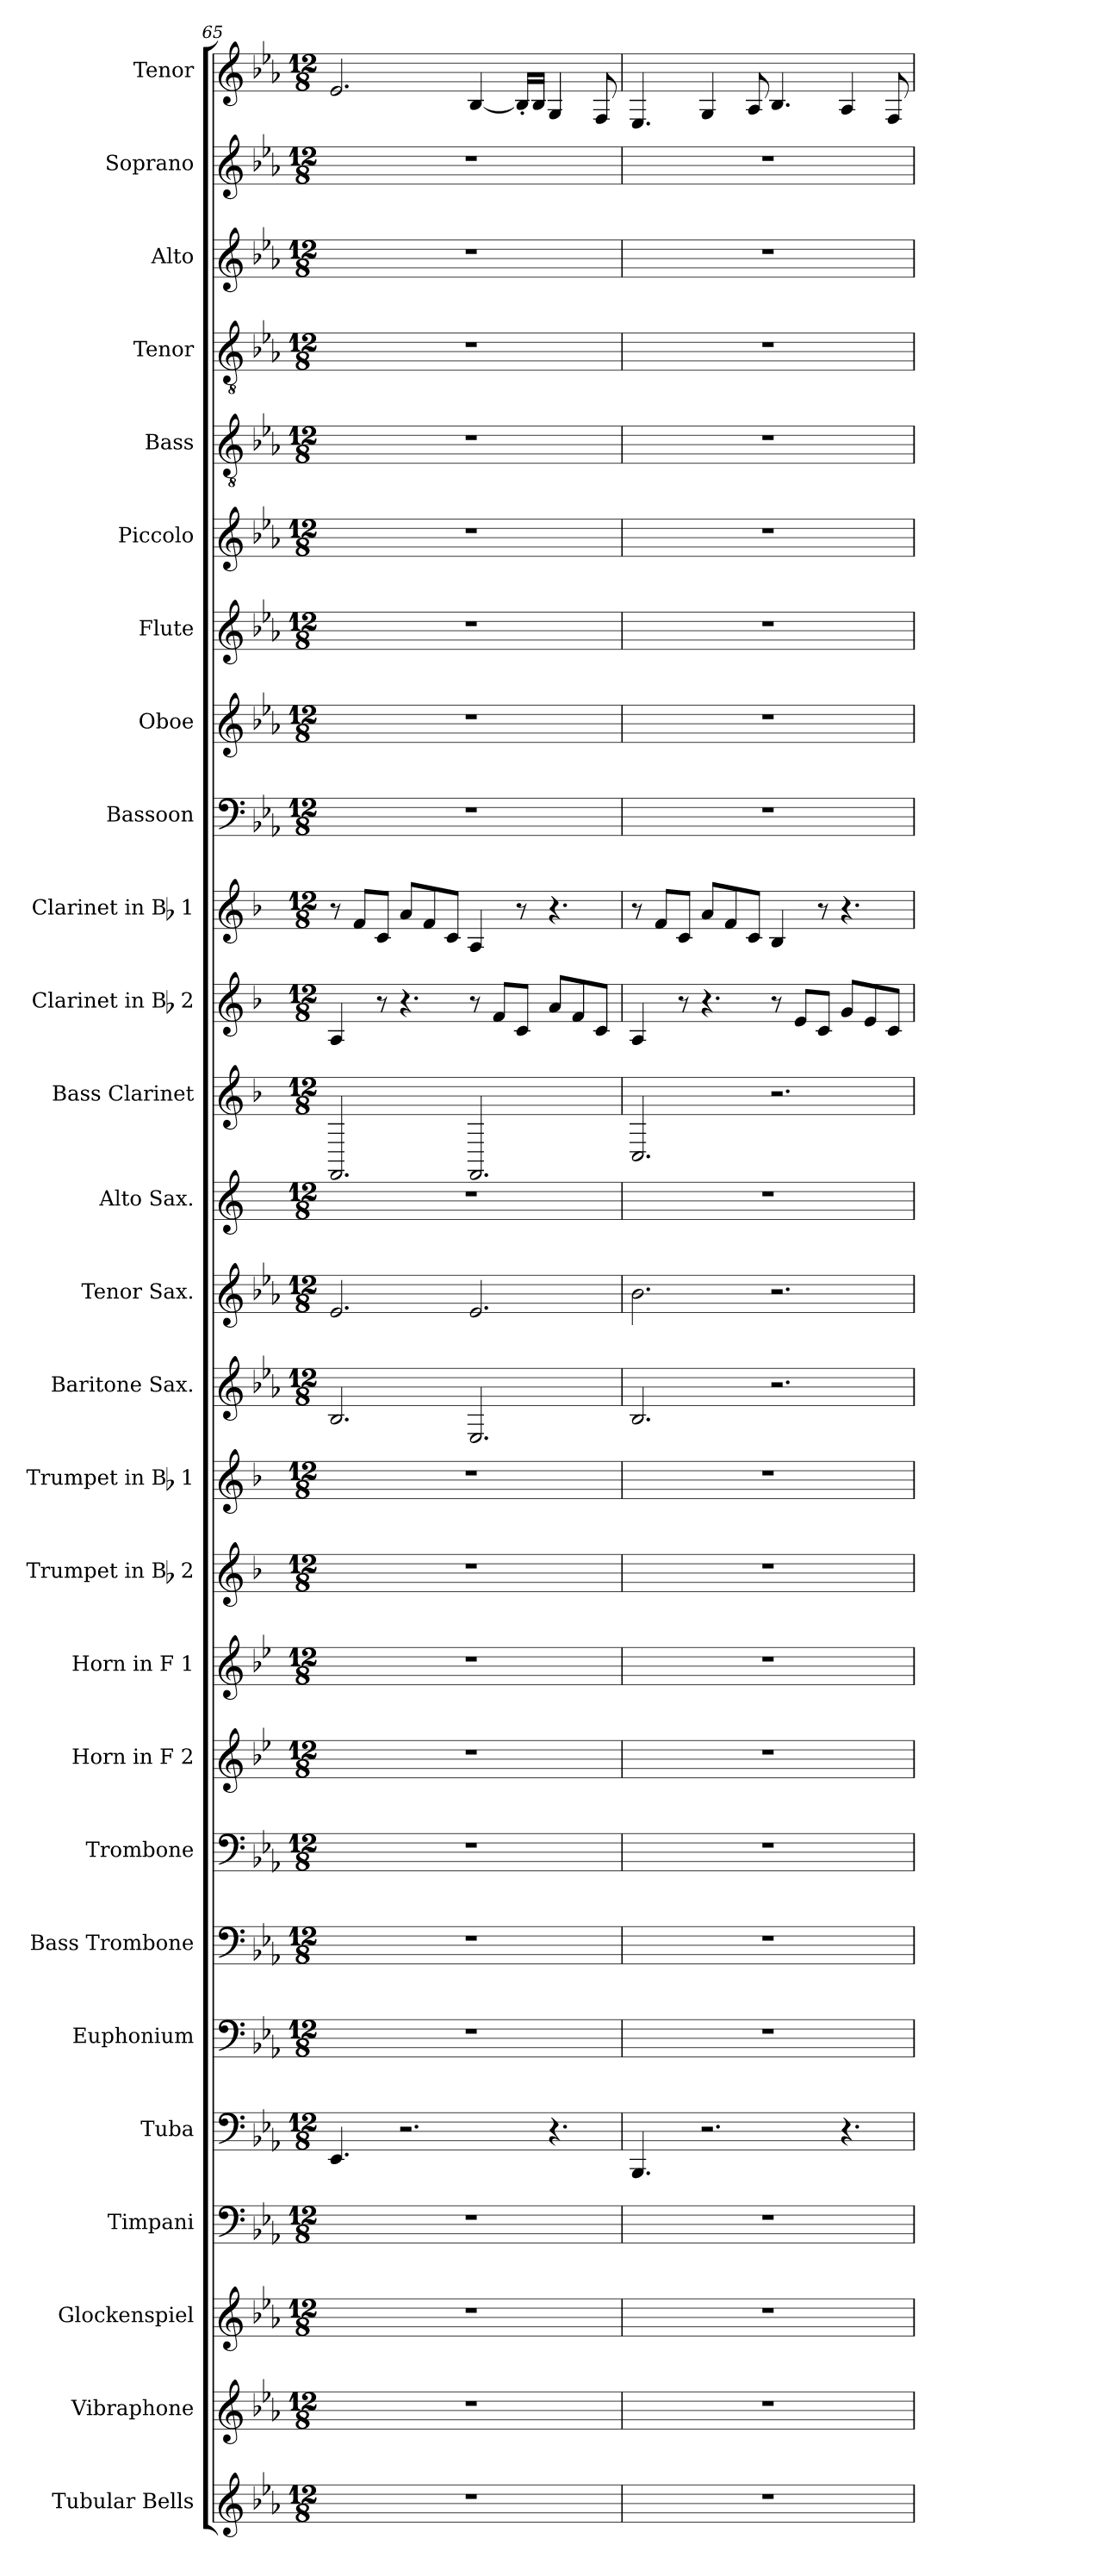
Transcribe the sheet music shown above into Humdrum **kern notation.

**kern	**kern	**kern	**kern	**kern	**kern	**kern	**kern	**kern	**kern	**kern	**kern	**kern	**kern	**kern	**kern	**kern	**kern	**kern	**kern	**kern	**kern	**kern	**kern	**kern	**kern	**kern
*part27	*part26	*part25	*part24	*part23	*part22	*part21	*part20	*part19	*part18	*part17	*part16	*part15	*part14	*part13	*part12	*part11	*part10	*part9	*part8	*part7	*part6	*part5	*part4	*part3	*part2	*part1
*staff27	*staff26	*staff25	*staff24	*staff23	*staff22	*staff21	*staff20	*staff19	*staff18	*staff17	*staff16	*staff15	*staff14	*staff13	*staff12	*staff11	*staff10	*staff9	*staff8	*staff7	*staff6	*staff5	*staff4	*staff3	*staff2	*staff1
*I"Tubular Bells	*I"Vibraphone	*I"Glockenspiel	*I"Timpani	*I"Tuba	*I"Euphonium	*I"Bass Trombone	*I"Trombone	*I"Horn in F 2	*I"Horn in F 1	*I"Trumpet in Bb 2	*I"Trumpet in Bb 1	*I"Baritone Sax.	*I"Tenor Sax.	*I"Alto Sax.	*I"Bass Clarinet	*I"Clarinet in Bb 2	*I"Clarinet in Bb 1	*I"Bassoon	*I"Oboe	*I"Flute	*I"Piccolo	*I"Bass	*I"Tenor	*I"Alto	*I"Soprano	*I"Tenor
*I'Tubular Bells	*I'Vibraphone	*I'Glockenspiel	*I'Timpani	*I'Tuba	*I'Euphonium	*I'Bass Trombone	*I'Trombone	*I'Horn in F 2	*I'Horn in F 1	*I'Trumpet in Bb 2	*I'Trumpet in Bb 1	*I'Baritone Sax.	*I'Tenor Sax.	*I'Alto Sax.	*I'Bass Clarinet	*I'Clarinet in Bb 2	*I'Clarinet in Bb 1	*I'Bassoon	*I'Oboe	*I'Flute	*I'Piccolo	*I'Bass	*I'Tenor	*I'Alto	*I'Soprano	*I'Tenor
*clefG2	*clefG2	*clefG2	*clefF4	*clefF4	*clefF4	*clefF4	*clefF4	*clefG2	*clefG2	*clefG2	*clefG2	*clefG2	*clefG2	*clefG2	*clefG2	*clefG2	*clefG2	*clefF4	*clefG2	*clefG2	*clefG2	*clefGv2	*clefGv2	*clefG2	*clefG2	*clefG2
*	*	*ITrd-14c-24	*	*	*	*	*	*ITrd4c7	*ITrd4c7	*ITrd1c2	*ITrd1c2	*ITrd12c21	*ITrd8c14	*ITrd5c9	*ITrd1c2	*ITrd1c2	*ITrd1c2	*	*	*	*ITrd-7c-12	*ITrd7c12	*ITrd7c12	*	*	*
*k[b-e-a-]	*k[b-e-a-]	*k[b-e-a-]	*k[b-e-a-]	*k[b-e-a-]	*k[b-e-a-]	*k[b-e-a-]	*k[b-e-a-]	*k[b-e-a-]	*k[b-e-a-]	*k[b-e-a-]	*k[b-e-a-]	*k[b-e-a-]	*k[b-e-a-]	*k[b-e-a-]	*k[b-e-a-]	*k[b-e-a-]	*k[b-e-a-]	*k[b-e-a-]	*k[b-e-a-]	*k[b-e-a-]	*k[b-e-a-]	*k[b-e-a-]	*k[b-e-a-]	*k[b-e-a-]	*k[b-e-a-]	*k[b-e-a-]
*E-:	*E-:	*E-:	*E-:	*E-:	*E-:	*E-:	*E-:	*E-:	*E-:	*E-:	*E-:	*E-:	*E-:	*E-:	*E-:	*E-:	*E-:	*E-:	*E-:	*E-:	*E-:	*E-:	*E-:	*E-:	*E-:	*E-:
*M12/8	*M12/8	*M12/8	*M12/8	*M12/8	*M12/8	*M12/8	*M12/8	*M12/8	*M12/8	*M12/8	*M12/8	*M12/8	*M12/8	*M12/8	*M12/8	*M12/8	*M12/8	*M12/8	*M12/8	*M12/8	*M12/8	*M12/8	*M12/8	*M12/8	*M12/8	*M12/8
=65	=65	=65	=65	=65	=65	=65	=65	=65	=65	=65	=65	=65	=65	=65	=65	=65	=65	=65	=65	=65	=65	=65	=65	=65	=65	=65
!LO:N:vis=1	!LO:N:vis=1	!LO:N:vis=1	!LO:N:vis=1	!	!LO:N:vis=1	!LO:N:vis=1	!LO:N:vis=1	!LO:N:vis=1	!LO:N:vis=1	!LO:N:vis=1	!LO:N:vis=1	!	!	!LO:N:vis=1	!	!	!	!LO:N:vis=1	!LO:N:vis=1	!LO:N:vis=1	!LO:N:vis=1	!LO:N:vis=1	!LO:N:vis=1	!LO:N:vis=1	!LO:N:vis=1	!
1.r	1.r	1.r	1.r	4.EE-i/	1.r	1.r	1.r	1.r	1.r	1.r	1.r	2.BB-i/	2.E-i/	1.r	2.EE-i/	4Gi/	8r	1.r	1.r	1.r	1.r	1.r	1.r	1.r	1.r	2.e-i/
.	.	.	.	.	.	.	.	.	.	.	.	.	.	.	.	.	8e-i/L	.	.	.	.	.	.	.	.	.
.	.	.	.	.	.	.	.	.	.	.	.	.	.	.	.	8r	8B-i/J	.	.	.	.	.	.	.	.	.
.	.	.	.	2.r	.	.	.	.	.	.	.	.	.	.	.	4.r	8gi/L	.	.	.	.	.	.	.	.	.
.	.	.	.	.	.	.	.	.	.	.	.	.	.	.	.	.	8e-i/	.	.	.	.	.	.	.	.	.
.	.	.	.	.	.	.	.	.	.	.	.	.	.	.	.	.	8B-i/J	.	.	.	.	.	.	.	.	.
.	.	.	.	.	.	.	.	.	.	.	.	2.EE-i/	2.E-i/	.	2.EE-i/	8r	4Gi/	.	.	.	.	.	.	.	.	[<4B-i/
.	.	.	.	.	.	.	.	.	.	.	.	.	.	.	.	8e-i/L	.	.	.	.	.	.	.	.	.	.
.	.	.	.	.	.	.	.	.	.	.	.	.	.	.	.	8B-i/J	8r	.	.	.	.	.	.	.	.	16B-'i/LL]
.	.	.	.	.	.	.	.	.	.	.	.	.	.	.	.	.	.	.	.	.	.	.	.	.	.	16B-i/JJ
.	.	.	.	4.r	.	.	.	.	.	.	.	.	.	.	.	8gi/L	4.r	.	.	.	.	.	.	.	.	4Gi/
.	.	.	.	.	.	.	.	.	.	.	.	.	.	.	.	8e-i/	.	.	.	.	.	.	.	.	.	.
.	.	.	.	.	.	.	.	.	.	.	.	.	.	.	.	8B-i/J	.	.	.	.	.	.	.	.	.	8Fi/
=66	=66	=66	=66	=66	=66	=66	=66	=66	=66	=66	=66	=66	=66	=66	=66	=66	=66	=66	=66	=66	=66	=66	=66	=66	=66	=66
!LO:N:vis=1	!LO:N:vis=1	!LO:N:vis=1	!LO:N:vis=1	!	!LO:N:vis=1	!LO:N:vis=1	!LO:N:vis=1	!LO:N:vis=1	!LO:N:vis=1	!LO:N:vis=1	!LO:N:vis=1	!	!	!LO:N:vis=1	!	!	!	!LO:N:vis=1	!LO:N:vis=1	!LO:N:vis=1	!LO:N:vis=1	!LO:N:vis=1	!LO:N:vis=1	!LO:N:vis=1	!LO:N:vis=1	!
1.r	1.r	1.r	1.r	4.BBB-i/	1.r	1.r	1.r	1.r	1.r	1.r	1.r	2.BB-i/	2.B-i\	1.r	2.BB-i/	4Gi/	8r	1.r	1.r	1.r	1.r	1.r	1.r	1.r	1.r	4.E-i/
.	.	.	.	.	.	.	.	.	.	.	.	.	.	.	.	.	8e-i/L	.	.	.	.	.	.	.	.	.
.	.	.	.	.	.	.	.	.	.	.	.	.	.	.	.	8r	8B-i/J	.	.	.	.	.	.	.	.	.
.	.	.	.	2.r	.	.	.	.	.	.	.	.	.	.	.	4.r	8gi/L	.	.	.	.	.	.	.	.	4Gi/
.	.	.	.	.	.	.	.	.	.	.	.	.	.	.	.	.	8e-i/	.	.	.	.	.	.	.	.	.
.	.	.	.	.	.	.	.	.	.	.	.	.	.	.	.	.	8B-i/J	.	.	.	.	.	.	.	.	8A-i/
.	.	.	.	.	.	.	.	.	.	.	.	2.r	2.r	.	2.r	8r	4A-i/	.	.	.	.	.	.	.	.	4.B-i/
.	.	.	.	.	.	.	.	.	.	.	.	.	.	.	.	8di/L	.	.	.	.	.	.	.	.	.	.
.	.	.	.	.	.	.	.	.	.	.	.	.	.	.	.	8B-i/J	8r	.	.	.	.	.	.	.	.	.
.	.	.	.	4.r	.	.	.	.	.	.	.	.	.	.	.	8fi/L	4.r	.	.	.	.	.	.	.	.	4A-i/
.	.	.	.	.	.	.	.	.	.	.	.	.	.	.	.	8di/	.	.	.	.	.	.	.	.	.	.
.	.	.	.	.	.	.	.	.	.	.	.	.	.	.	.	8B-i/J	.	.	.	.	.	.	.	.	.	8Fi/
=	=	=	=	=	=	=	=	=	=	=	=	=	=	=	=	=	=	=	=	=	=	=	=	=	=	=
*-	*-	*-	*-	*-	*-	*-	*-	*-	*-	*-	*-	*-	*-	*-	*-	*-	*-	*-	*-	*-	*-	*-	*-	*-	*-	*-
